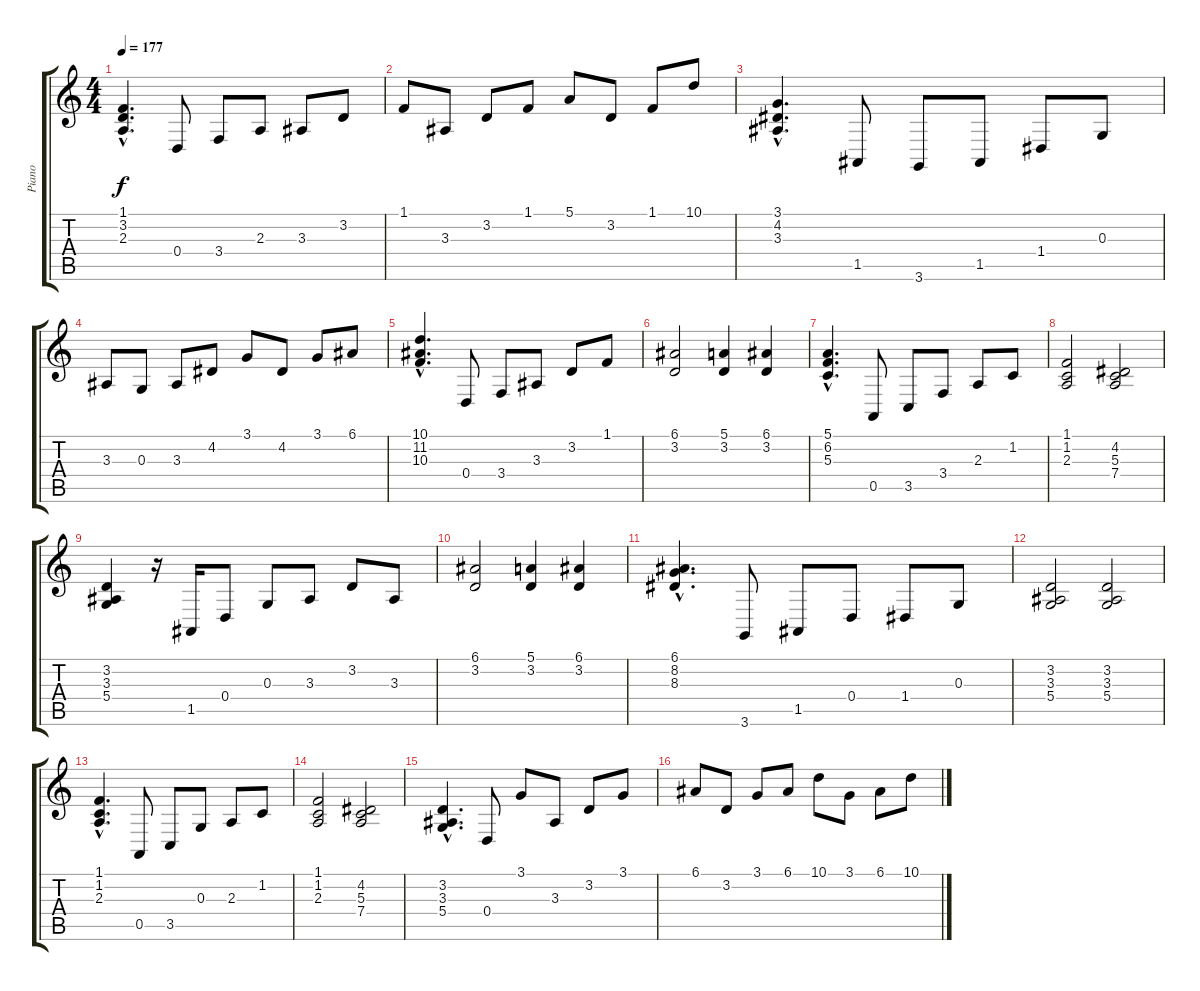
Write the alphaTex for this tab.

\track ("Piano" "Piano") {instrument acousticgrandpiano}
\staff {score tabs}
\tuning (E4 B3 G3 D3 A2 E2) {hide}
\ts (4 4)
\tempo 177
\clef g2
\ks c
(1.1{hac} 3.2{hac} 2.3{hac}).4{d dy f} 0.4.8 3.4.8 2.3.8 3.3.8 3.2.8 |
1.1.8 3.3.8 3.2.8 1.1.8 5.1.8 3.2.8 1.1.8 10.1.8 |
(3.1{hac} 4.2{hac} 3.3{hac}).4{d} 1.5.8 3.6.8 1.5.8 1.4.8 0.3.8 |
3.3.8 0.3.8 3.3.8 4.2.8 3.1.8 4.2.8 3.1.8 6.1.8 |
(10.1{hac} 11.2{hac} 10.3{hac}).4{d} 0.4.8 3.4.8 3.3.8 3.2.8 1.1.8 |
(6.1 3.2).2 (5.1 3.2).4 (6.1 3.2).4 |
(5.1{hac} 6.2{hac} 5.3{hac}).4{d} 0.5.8 3.5.8 3.4.8 2.3.8 1.2.8 |
(1.1 1.2 2.3).2 (4.2 5.3 7.4).2 |
(3.2 3.3 5.4).4 r.16 1.5.16 0.4.8 0.3.8 3.3.8 3.2.8 3.3.8 |
(6.1 3.2).2 (5.1 3.2).4 (6.1 3.2).4 |
(6.1{hac} 8.2{hac} 8.3{hac}).4{d} 3.6.8 1.5.8 0.4.8 1.4.8 0.3.8 |
(3.2 3.3 5.4).2 (3.2 3.3 5.4).2 |
(1.1{hac} 1.2{hac} 2.3{hac}).4{d} 0.5.8 3.5.8 0.3.8 2.3.8 1.2.8 |
(1.1 1.2 2.3).2 (4.2 5.3 7.4).2 |
(3.2{hac} 3.3{hac} 5.4{hac}).4{d} 0.4.8 3.1.8 3.3.8 3.2.8 3.1.8 |
6.1.8 3.2.8 3.1.8 6.1.8 10.1.8 3.1.8 6.1.8 10.1.8
